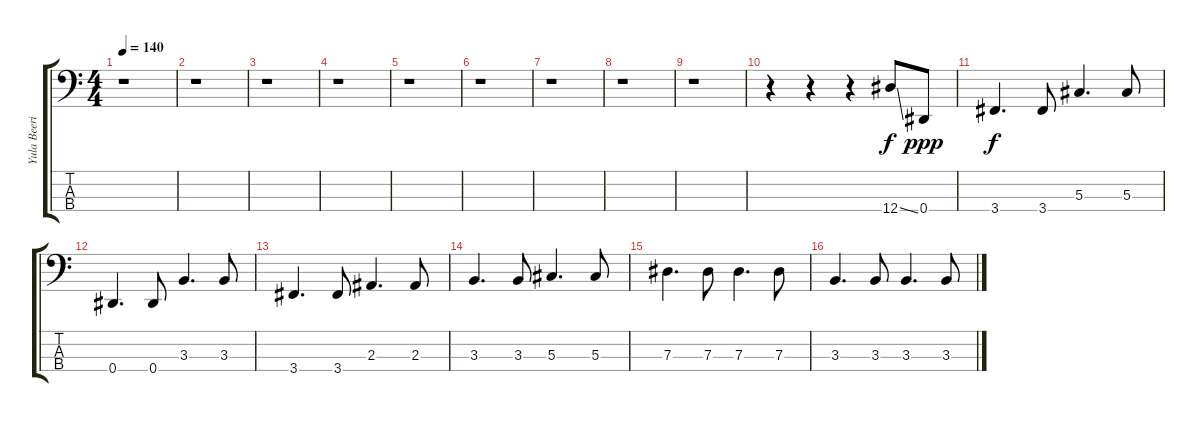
\track ("Yula Beeri Bass" "Yula Beeri") {instrument electricbasspick}
\staff {score tabs}
\tuning (Gb2 Db2 Ab1 Eb1) {hide}
\ts (4 4)
\tempo 140
\clef f4
\ks c
r.1{dy f instrument electricbasspick} |
r.1 |
r.1 |
r.1 |
r.1 |
r.1 |
r.1 |
r.1 |
r.1 |
r.4 r.4 r.4 12.4{ss}.8 0.4.8{dy ppp} |
3.4.4{d dy f} 3.4.8 5.3.4{d} 5.3.8 |
0.4.4{d} 0.4.8 3.3.4{d} 3.3.8 |
3.4.4{d} 3.4.8 2.3.4{d} 2.3.8 |
3.3.4{d} 3.3.8 5.3.4{d} 5.3.8 |
7.3.4{d} 7.3.8 7.3.4{d} 7.3.8 |
3.3.4{d} 3.3.8 3.3.4{d} 3.3.8
